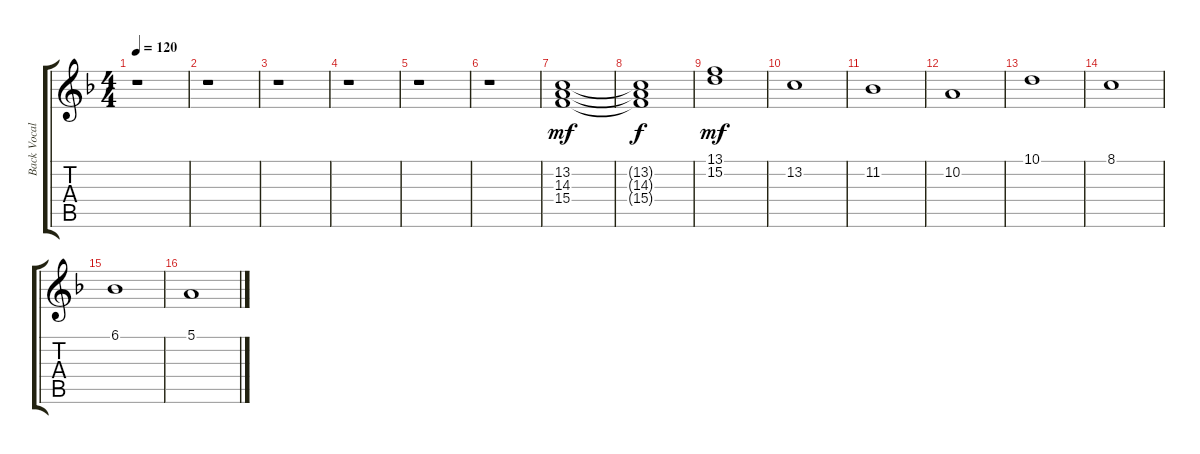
\track ("Back Vocals" "Back Vocal") {instrument choiraahs}
\staff {score tabs}
\tuning (E4 B3 G3 D3 A2 E2) {hide}
\ts (4 4)
\tempo 120
\clef g2
\ks f
r.1{dy mf} |
r.1 |
r.1 |
r.1 |
r.1 |
r.1 |
(13.2 14.3 15.4).1 |
(13.2{t} 14.3{t} 15.4{t}).1{dy f} |
(13.1 15.2).1{dy mf} |
13.2.1 |
11.2.1 |
10.2.1 |
10.1.1 |
8.1.1 |
6.1.1 |
5.1.1
